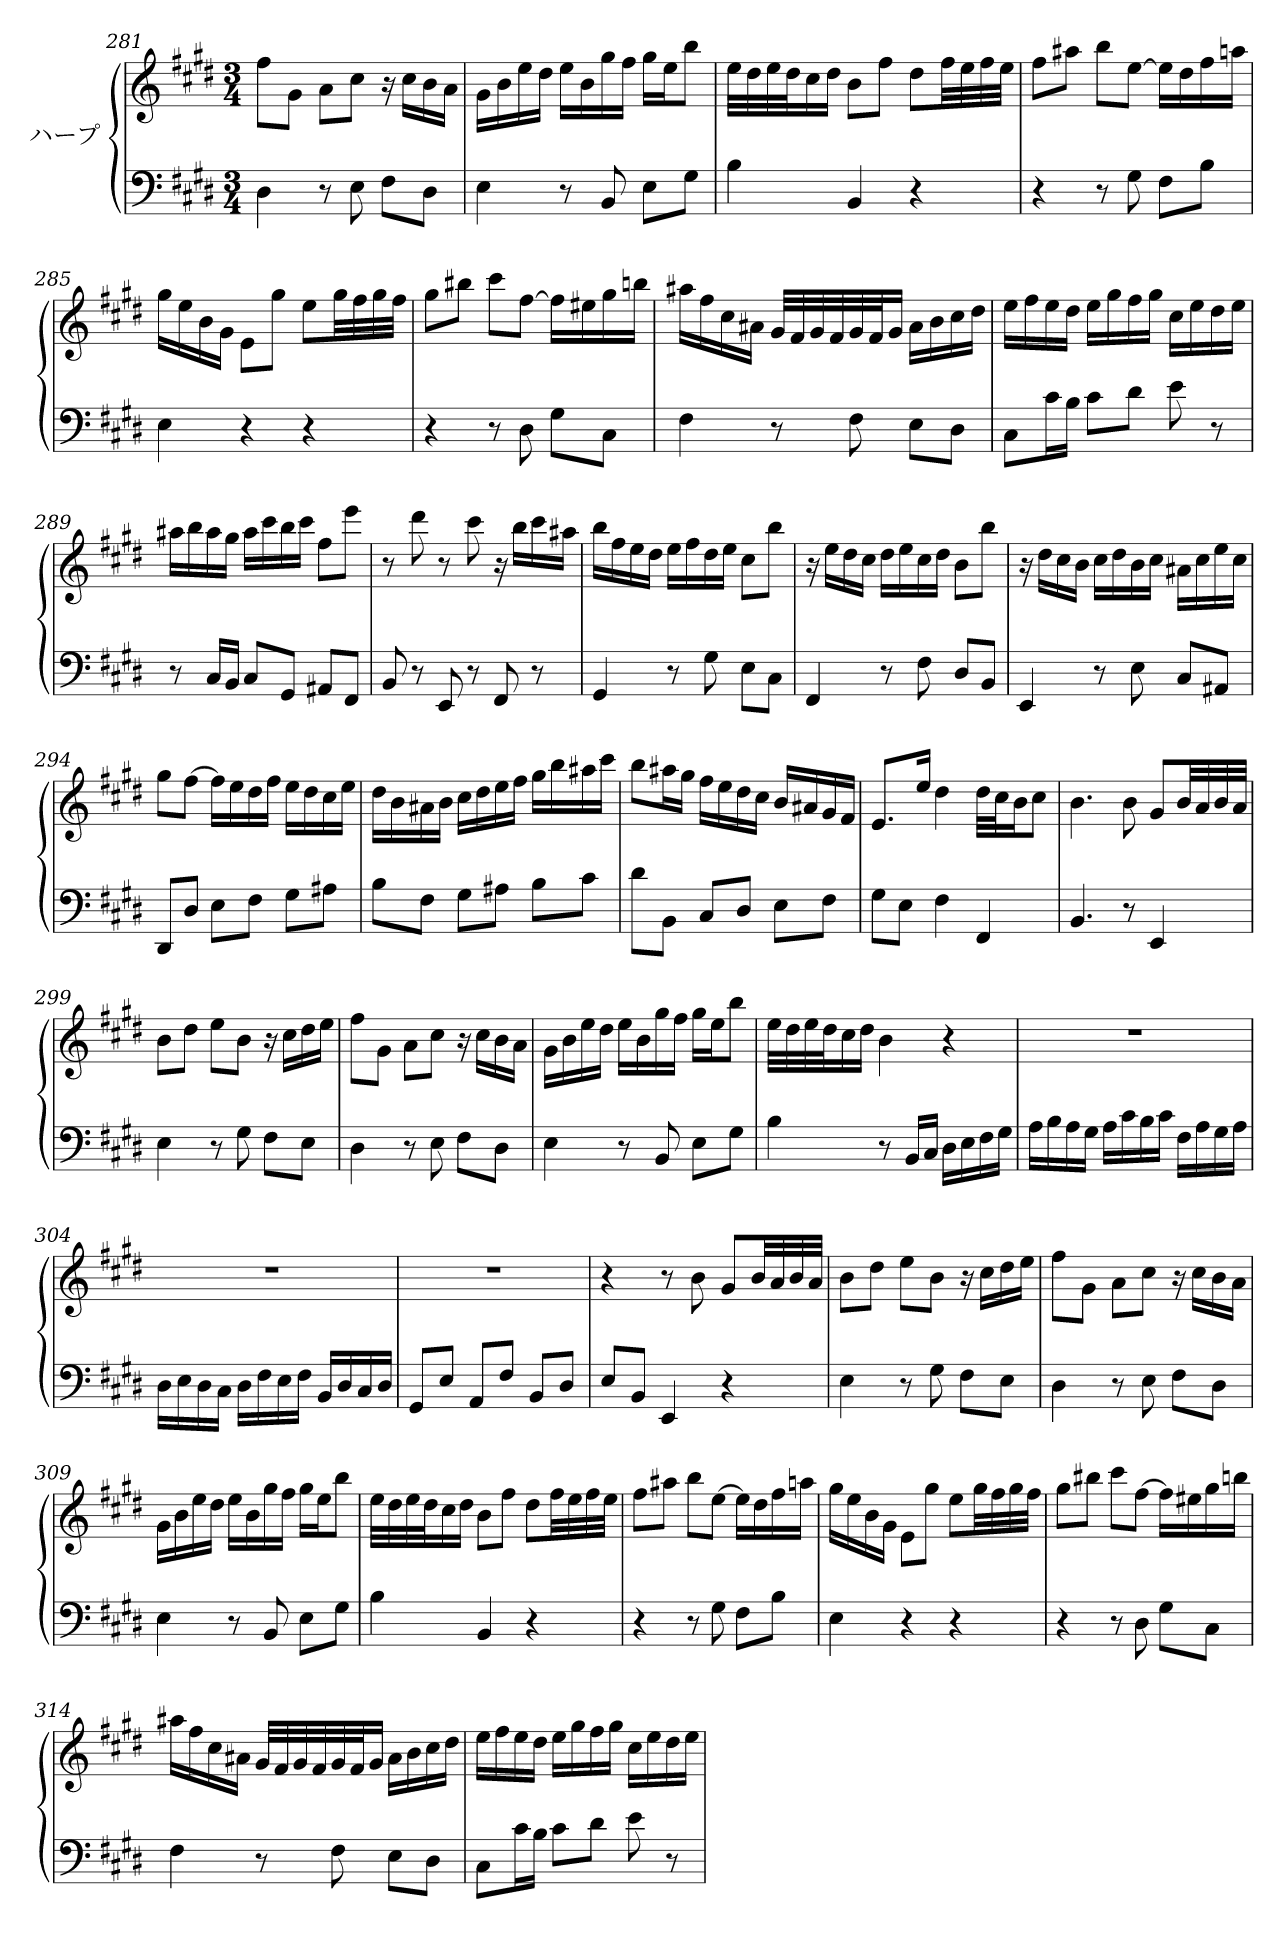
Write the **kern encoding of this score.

**kern	**kern
*part1	*part1
*staff2	*staff1
*I"ハープ	*
*clefF4	*clefG2
*k[f#c#g#d#]	*k[f#c#g#d#]
*M3/4	*M3/4
=281	=281
4D#\	8ff#\L
.	8g#\J
8r	8a\L
8E\	8cc#\J
8F#\L	16r
.	16cc#\LL
8D#\J	16b\
.	16a\JJ
=282	=282
4E\	16g#\LL
.	16b\
.	16ee\
.	16dd#\JJ
8r	16ee\LL
.	16b\
8BB/	16gg#\
.	16ff#\JJ
8E\L	16gg#\LL
.	16ee\J
8G#\J	8bb\J
!!LO:LB:g=z
=283	=283
4B\	32ee\LLL
.	32dd#\
.	32ee\
.	32dd#\J
.	16cc#\
.	16dd#\JJ
4BB/	8b\L
.	8ff#\J
4r	8dd#\L
.	32ff#\LL
.	32ee\
.	32ff#\
.	32ee\JJJ
=284	=284
4r	8ff#\L
.	8aa#X\J
8r	8bb\L
8G#\	[8ee\J
8F#\L	16ee\LL]
.	16dd#\
8B\J	16ff#\
.	16aan\JJ
=285	=285
4E\	16gg#\LL
.	16ee\
.	16b\
.	16g#\JJ
4r	8e\L
.	8gg#\J
4r	8ee\L
.	32gg#\LL
.	32ff#\
.	32gg#\
.	32ff#\JJJ
=286	=286
4r	8gg#\L
.	8bb#X\J
8r	8ccc#\L
8D#\	[8ff#\J
8G#\L	16ff#\LL]
.	16ee#X\
8C#\J	16gg#\
.	16bbn\JJ
!!LO:LB:g=z
=287	=287
4F#\	16aa#X\LL
.	16ff#\
.	16cc#\
.	16a#X\JJ
8r	32g#/LLL
.	32f#/
.	32g#/
.	32f#/
8F#\	32g#/
.	32f#/J
.	16g#/JJ
8E\L	16a#\LL
.	16b\
8D#\J	16cc#\
.	16dd#\JJ
=288	=288
8C#\L	16ee\LL
.	16ff#\
16c#\L	16ee\
16B\JJ	16dd#\JJ
8c#\L	16ee\LL
.	16gg#\
8d#\J	16ff#\
.	16gg#\JJ
8e\	16cc#\LL
.	16ee\
8r	16dd#\
.	16ee\JJ
=289	=289
8r	16aa#X\LL
.	16bb\
16C#/LL	16aa#\
16BB/JJ	16gg#\JJ
8C#/L	16aa#\LL
.	16ccc#\
8GG#/J	16bb\
.	16ccc#\JJ
8AA#X/L	8ff#\L
8FF#/J	8eee\J
!!LO:LB:g=z
=290	=290
8BB/	8r
8r	8ddd#\
8EE/	8r
8r	8ccc#\
8FF#/	16r
.	16bb\LL
8r	16ccc#\
.	16aa#X\JJ
=291	=291
4GG#/	16bb\LL
.	16ff#\
.	16ee\
.	16dd#\JJ
8r	16ee\LL
.	16ff#\
8G#\	16dd#\
.	16ee\JJ
8E\L	8cc#\L
8C#\J	8bb\J
=292	=292
4FF#/	16r
.	16ee\LL
.	16dd#\
.	16cc#\JJ
8r	16dd#\LL
.	16ee\
8F#\	16cc#\
.	16dd#\JJ
8D#/L	8b\L
8BB/J	8bb\J
=293	=293
4EE/	16r
.	16dd#\LL
.	16cc#\
.	16b\JJ
8r	16cc#\LL
.	16dd#\
8E\	16b\
.	16cc#\JJ
8C#/L	16a#X\LL
.	16cc#\
8AA#X/J	16ee\
.	16cc#\JJ
!!LO:PB:g=z
=294	=294
8DD#/L	8gg#\L
8D#/J	[8ff#\J
8E\L	16ff#\LL]
.	16ee\
8F#\J	16dd#\
.	16ff#\JJ
8G#\L	16ee\LL
.	16dd#\
8A#X\J	16cc#\
.	16ee\JJ
=295	=295
8B\L	16dd#\LL
.	16b\
8F#\J	16a#X\
.	16b\JJ
8G#\L	16cc#\LL
.	16dd#\
8A#X\J	16ee\
.	16ff#\JJ
8B\L	16gg#\LL
.	16bb\
8c#\J	16aa#X\
.	16ccc#\JJ
=296	=296
8d#\L	8bb\L
8BB\J	16aa#X\L
.	16gg#\JJ
8C#/L	16ff#\LL
.	16ee\
8D#/J	16dd#\
.	16cc#\JJ
8E\L	16b/LL
.	16a#X/
8F#\J	16g#/
.	16f#/JJ
=297	=297
8G#\L	8.e/L
8E\J	.
.	16ee/Jk
4F#\	4dd#\
4FF#/	32dd#\LLL
.	32cc#\J
.	16b\J
.	8cc#\J
!!LO:LB:g=z
=298	=298
4.BB/	4.b\
8r	8b\
4EE/	8g#/L
.	32b/LL
.	32a/
.	32b/
.	32a/JJJ
=299	=299
4E\	8b\L
.	8dd#\J
8r	8ee\L
8G#\	8b\J
8F#\L	16r
.	16cc#\LL
8E\J	16dd#\
.	16ee\JJ
=300	=300
4D#\	8ff#\L
.	8g#\J
8r	8a\L
8E\	8cc#\J
8F#\L	16r
.	16cc#\LL
8D#\J	16b\
.	16a\JJ
=301	=301
4E\	16g#\LL
.	16b\
.	16ee\
.	16dd#\JJ
8r	16ee\LL
.	16b\
8BB/	16gg#\
.	16ff#\JJ
8E\L	16gg#\LL
.	16ee\J
8G#\J	8bb\J
!!LO:LB:g=z
=302	=302
4B\	32ee\LLL
.	32dd#\
.	32ee\
.	32dd#\J
.	16cc#\
.	16dd#\JJ
8r	4b\
16BB/LL	.
16C#/JJ	.
16D#\LL	4r
16E\	.
16F#\	.
16G#\JJ	.
=303	=303
16A\LL	2.r
16B\	.
16A\	.
16G#\JJ	.
16A\LL	.
16c#\	.
16B\	.
16c#\JJ	.
16F#\LL	.
16A\	.
16G#\	.
16A\JJ	.
=304	=304
16D#\LL	2.r
16E\	.
16D#\	.
16C#\JJ	.
16D#\LL	.
16F#\	.
16E\	.
16F#\JJ	.
16BB/LL	.
16D#/	.
16C#/	.
16D#/JJ	.
=305	=305
8GG#/L	2.r
8E/J	.
8AA/L	.
8F#/J	.
8BB/L	.
8D#/J	.
!!LO:LB:g=z
=306	=306
8E/L	4r
8BB/J	.
4EE/	8r
.	8b\
4r	8g#/L
.	32b/LL
.	32a/
.	32b/
.	32a/JJJ
=307	=307
4E\	8b\L
.	8dd#\J
8r	8ee\L
8G#\	8b\J
8F#\L	16r
.	16cc#\LL
8E\J	16dd#\
.	16ee\JJ
=308	=308
4D#\	8ff#\L
.	8g#\J
8r	8a\L
8E\	8cc#\J
8F#\L	16r
.	16cc#\LL
8D#\J	16b\
.	16a\JJ
=309	=309
4E\	16g#\LL
.	16b\
.	16ee\
.	16dd#\JJ
8r	16ee\LL
.	16b\
8BB/	16gg#\
.	16ff#\JJ
8E\L	16gg#\LL
.	16ee\J
8G#\J	8bb\J
!!LO:LB:g=z
=310	=310
4B\	32ee\LLL
.	32dd#\
.	32ee\
.	32dd#\J
.	16cc#\
.	16dd#\JJ
4BB/	8b\L
.	8ff#\J
4r	8dd#\L
.	32ff#\LL
.	32ee\
.	32ff#\
.	32ee\JJJ
=311	=311
4r	8ff#\L
.	8aa#X\J
8r	8bb\L
8G#\	[8ee\J
8F#\L	16ee\LL]
.	16dd#\
8B\J	16ff#\
.	16aan\JJ
=312	=312
4E\	16gg#\LL
.	16ee\
.	16b\
.	16g#\JJ
4r	8e\L
.	8gg#\J
4r	8ee\L
.	32gg#\LL
.	32ff#\
.	32gg#\
.	32ff#\JJJ
=313	=313
4r	8gg#\L
.	8bb#X\J
8r	8ccc#\L
8D#\	[8ff#\J
8G#\L	16ff#\LL]
.	16ee#X\
8C#\J	16gg#\
.	16bbn\JJ
!!LO:LB:g=z
=314	=314
4F#\	16aa#X\LL
.	16ff#\
.	16cc#\
.	16a#X\JJ
8r	32g#/LLL
.	32f#/
.	32g#/
.	32f#/
8F#\	32g#/
.	32f#/J
.	16g#/JJ
8E\L	16a#\LL
.	16b\
8D#\J	16cc#\
.	16dd#\JJ
=315	=315
8C#\L	16ee\LL
.	16ff#\
16c#\L	16ee\
16B\JJ	16dd#\JJ
8c#\L	16ee\LL
.	16gg#\
8d#\J	16ff#\
.	16gg#\JJ
8e\	16cc#\LL
.	16ee\
8r	16dd#\
.	16ee\JJ
=	=
*-	*-
